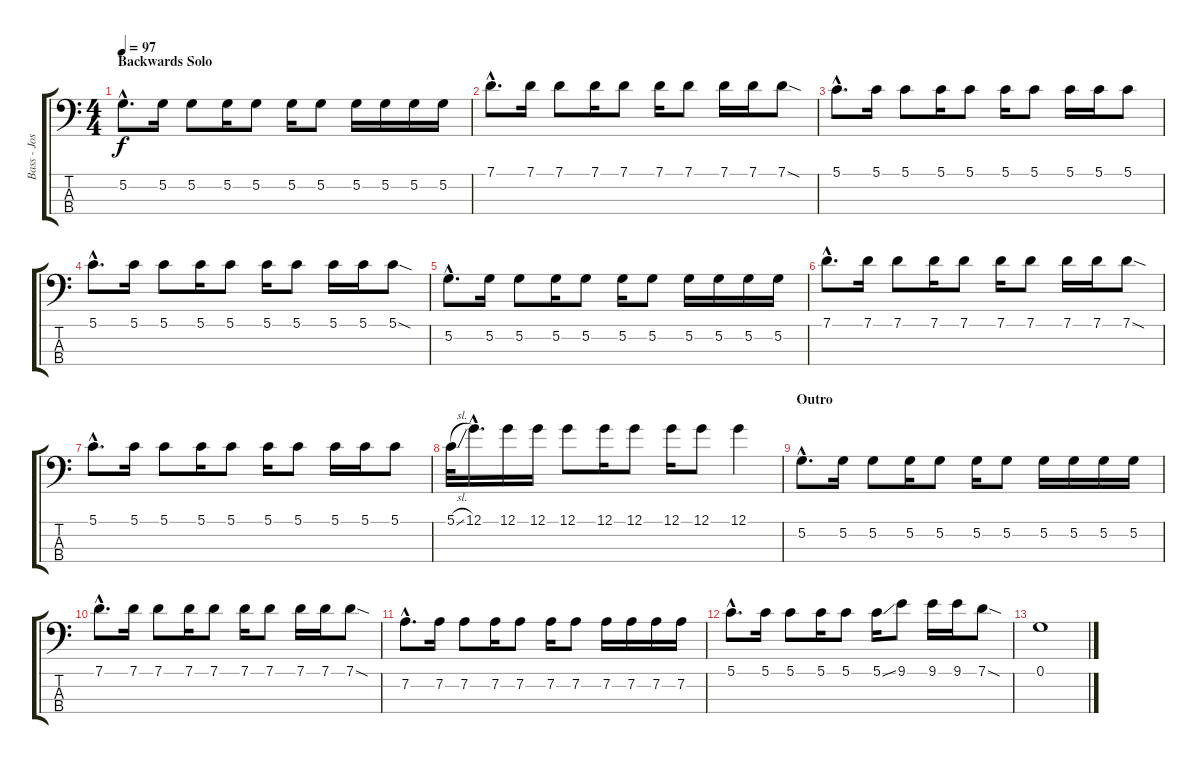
\track ("Bass - Josh K" "Bass - Jos") {instrument electricbassfinger}
\staff {score tabs}
\tuning (G2 D2 A1 E1) {hide}
\ts (4 4)
\section ("" "Backwards Solo")
\tempo 97
\clef f4
\ks c
5.2{hac}.8{d dy f} 5.2.16 5.2.8 5.2.16 5.2.8 5.2.16 5.2.8 5.2.16 5.2.16 5.2.16 5.2.16 |
7.1{hac}.8{d} 7.1.16 7.1.8 7.1.16 7.1.8 7.1.16 7.1.8 7.1.16 7.1.16 7.1{sod}.8 |
5.1{hac}.8{d} 5.1.16 5.1.8 5.1.16 5.1.8 5.1.16 5.1.8 5.1.16 5.1.16 5.1.8 |
5.1{hac}.8{d} 5.1.16 5.1.8 5.1.16 5.1.8 5.1.16 5.1.8 5.1.16 5.1.16 5.1{sod}.8 |
5.2{hac}.8{d} 5.2.16 5.2.8 5.2.16 5.2.8 5.2.16 5.2.8 5.2.16 5.2.16 5.2.16 5.2.16 |
7.1{hac}.8{d} 7.1.16 7.1.8 7.1.16 7.1.8 7.1.16 7.1.8 7.1.16 7.1.16 7.1{sod}.8 |
5.1{hac}.8{d} 5.1.16 5.1.8 5.1.16 5.1.8 5.1.16 5.1.8 5.1.16 5.1.16 5.1.8 |
5.1{sl}.32 12.1{hac}.16{d} 12.1.16 12.1.16 12.1.8 12.1.16 12.1.8 12.1.16 12.1.8 12.1.4 |
\section ("" "Outro")
5.2{hac}.8{d} 5.2.16 5.2.8 5.2.16 5.2.8 5.2.16 5.2.8 5.2.16 5.2.16 5.2.16 5.2.16 |
7.1{hac}.8{d} 7.1.16 7.1.8 7.1.16 7.1.8 7.1.16 7.1.8 7.1.16 7.1.16 7.1{sod}.8 |
7.2{hac}.8{d} 7.2.16 7.2.8 7.2.16 7.2.8 7.2.16 7.2.8 7.2.16 7.2.16 7.2.16 7.2.16 |
5.1{hac}.8{d} 5.1.16 5.1.8 5.1.16 5.1.8 5.1{ss}.16 9.1.8 9.1.16 9.1.16 7.1{sod}.8 |
0.1.1
